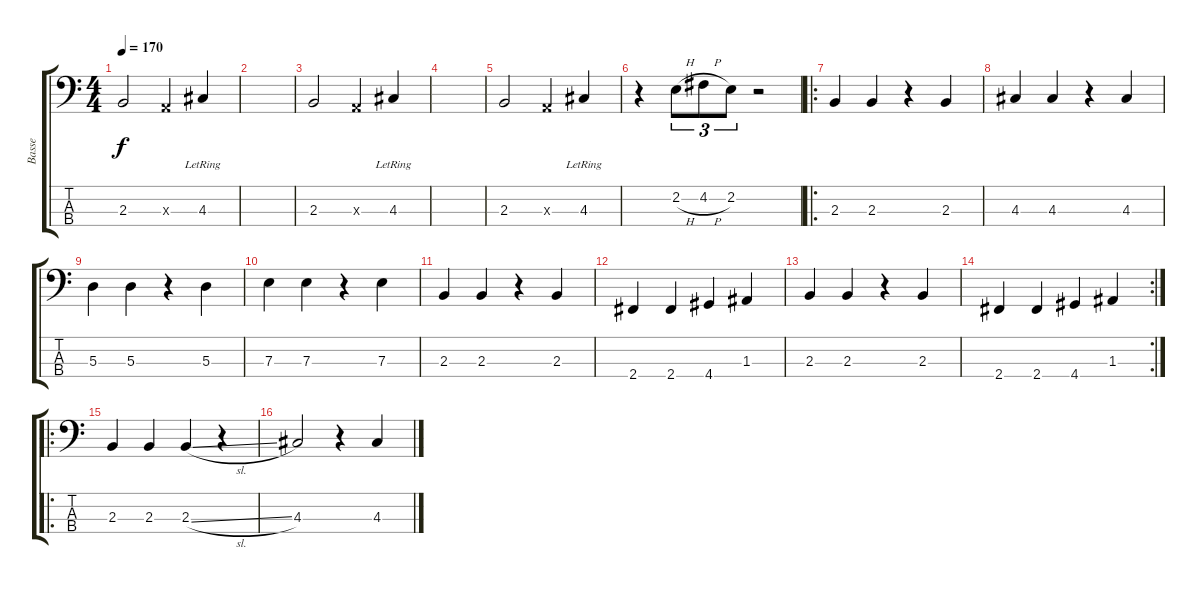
\track ("Basse" "Basse") {instrument electricbassfinger}
\staff {score tabs}
\tuning (G2 D2 A1 E1) {hide}
\ts (4 4)
\tempo 170
\clef f4
\ks c
2.3.2{dy f} 0.3{x}.4 4.3{lr}.4 |
|
2.3.2 0.3{x}.4 4.3{lr}.4 |
|
2.3.2 0.3{x}.4 4.3{lr}.4 |
r.4 2.2{h}.8{tu (3 2)} 4.2{h}.8{tu (3 2)} 2.2.8{tu (3 2)} r.2 |
\ro
2.3.4 2.3.4 r.4 2.3.4 |
4.3.4 4.3.4 r.4 4.3.4 |
5.3.4 5.3.4 r.4 5.3.4 |
7.3.4 7.3.4 r.4 7.3.4 |
2.3.4 2.3.4 r.4 2.3.4 |
2.4.4 2.4.4 4.4.4 1.3.4 |
2.3.4 2.3.4 r.4 2.3.4 |
\rc 2
2.4.4 2.4.4 4.4.4 1.3.4 |
\ro
2.3.4 2.3.4 2.3{sl}.4 r.4 |
4.3.2 r.4 4.3.4
